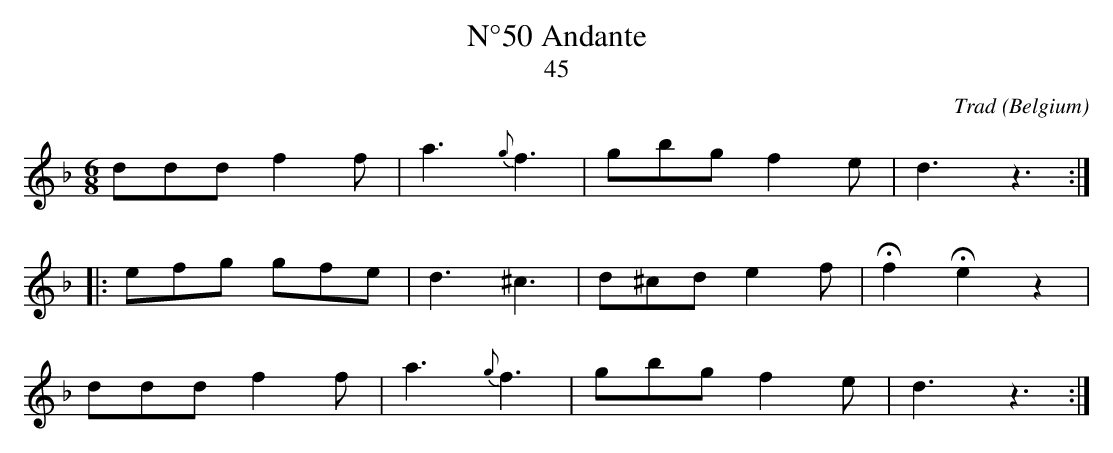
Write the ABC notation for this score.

X:1
T:N°50 Andante
T:45
C:Trad
O:Belgium
M:6/8
L:1/8
K:Dmin
ddd f2f|a3 {g}f3|gbg f2e|d3 z3:|
|:efg gfe|d3 ^c3|d^cd e2f|!fermata!f2 !fermata!e2 z2|
ddd f2f|a3 {g}f3|gbg f2e|d3 z3:|]
